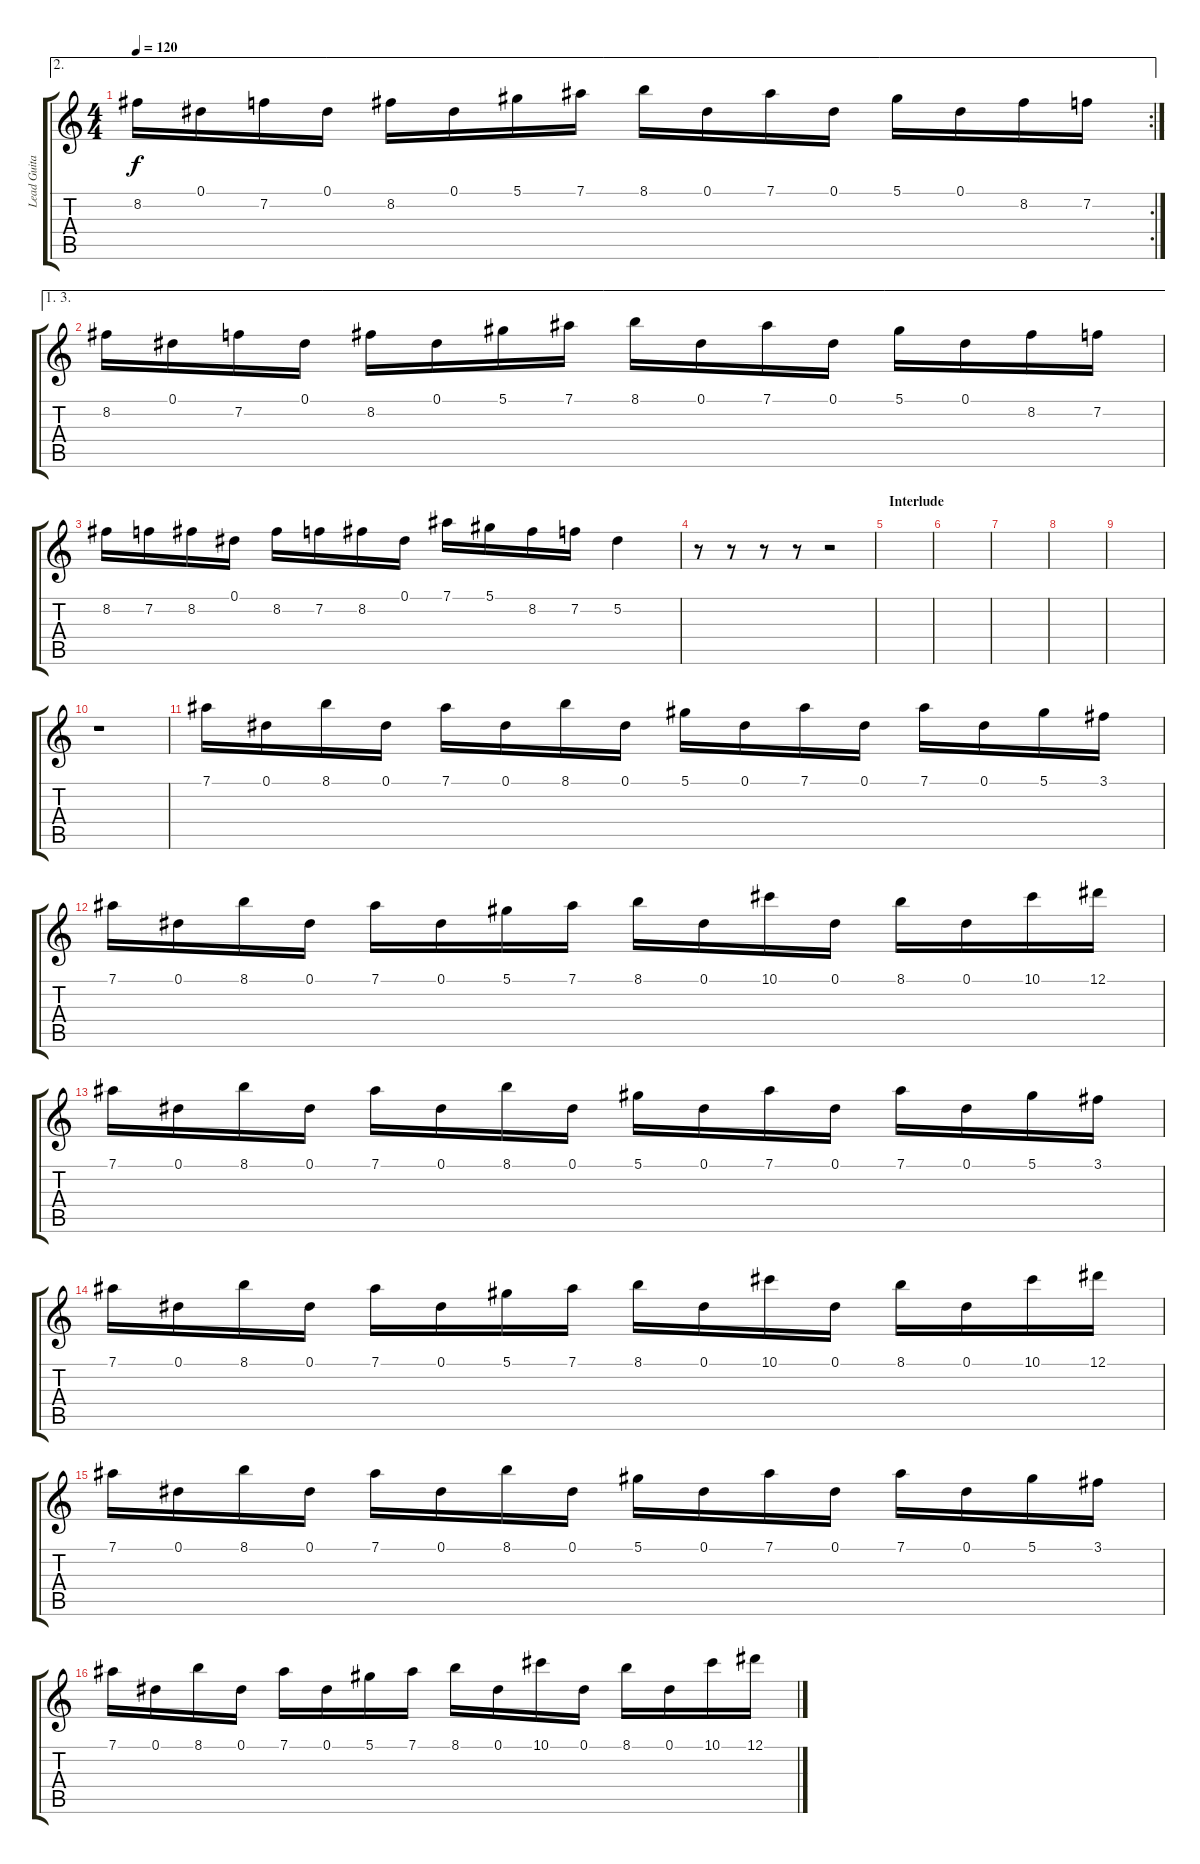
\track ("Lead Guitar" "Lead Guita") {instrument distortionguitar}
\staff {score tabs}
\tuning (Eb4 Bb3 Gb3 Db3 Ab2 Eb2) {hide}
\ae 2
\rc 2
\ts (4 4)
\tempo 120
\clef g2
\ks c
8.2.16{dy f} 0.1.16 7.2.16 0.1.16 8.2.16 0.1.16 5.1.16 7.1.16 8.1.16 0.1.16 7.1.16 0.1.16 5.1.16 0.1.16 8.2.16 7.2.16 |
\ae (1 3)
8.2.16 0.1.16 7.2.16 0.1.16 8.2.16 0.1.16 5.1.16 7.1.16 8.1.16 0.1.16 7.1.16 0.1.16 5.1.16 0.1.16 8.2.16 7.2.16 |
8.2.16 7.2.16 8.2.16 0.1.16 8.2.16 7.2.16 8.2.16 0.1.16 7.1.16 5.1.16 8.2.16 7.2.16 5.2.4 |
r.8 r.8 r.8 r.8 r.2 |
\section ("" "Interlude")
|
|
|
|
|
r.1{volume 0} |
7.1.16{volume 16} 0.1.16 8.1.16 0.1.16 7.1.16 0.1.16 8.1.16 0.1.16 5.1.16 0.1.16 7.1.16 0.1.16 7.1.16 0.1.16 5.1.16 3.1.16 |
7.1.16 0.1.16 8.1.16 0.1.16 7.1.16 0.1.16 5.1.16 7.1.16 8.1.16 0.1.16 10.1.16 0.1.16 8.1.16 0.1.16 10.1.16 12.1.16 |
7.1.16 0.1.16 8.1.16 0.1.16 7.1.16 0.1.16 8.1.16 0.1.16 5.1.16 0.1.16 7.1.16 0.1.16 7.1.16 0.1.16 5.1.16 3.1.16 |
7.1.16 0.1.16 8.1.16 0.1.16 7.1.16 0.1.16 5.1.16 7.1.16 8.1.16 0.1.16 10.1.16 0.1.16 8.1.16 0.1.16 10.1.16 12.1.16 |
7.1.16 0.1.16 8.1.16 0.1.16 7.1.16 0.1.16 8.1.16 0.1.16 5.1.16 0.1.16 7.1.16 0.1.16 7.1.16 0.1.16 5.1.16 3.1.16 |
7.1.16 0.1.16 8.1.16 0.1.16 7.1.16 0.1.16 5.1.16 7.1.16 8.1.16 0.1.16 10.1.16 0.1.16 8.1.16 0.1.16 10.1.16 12.1.16
